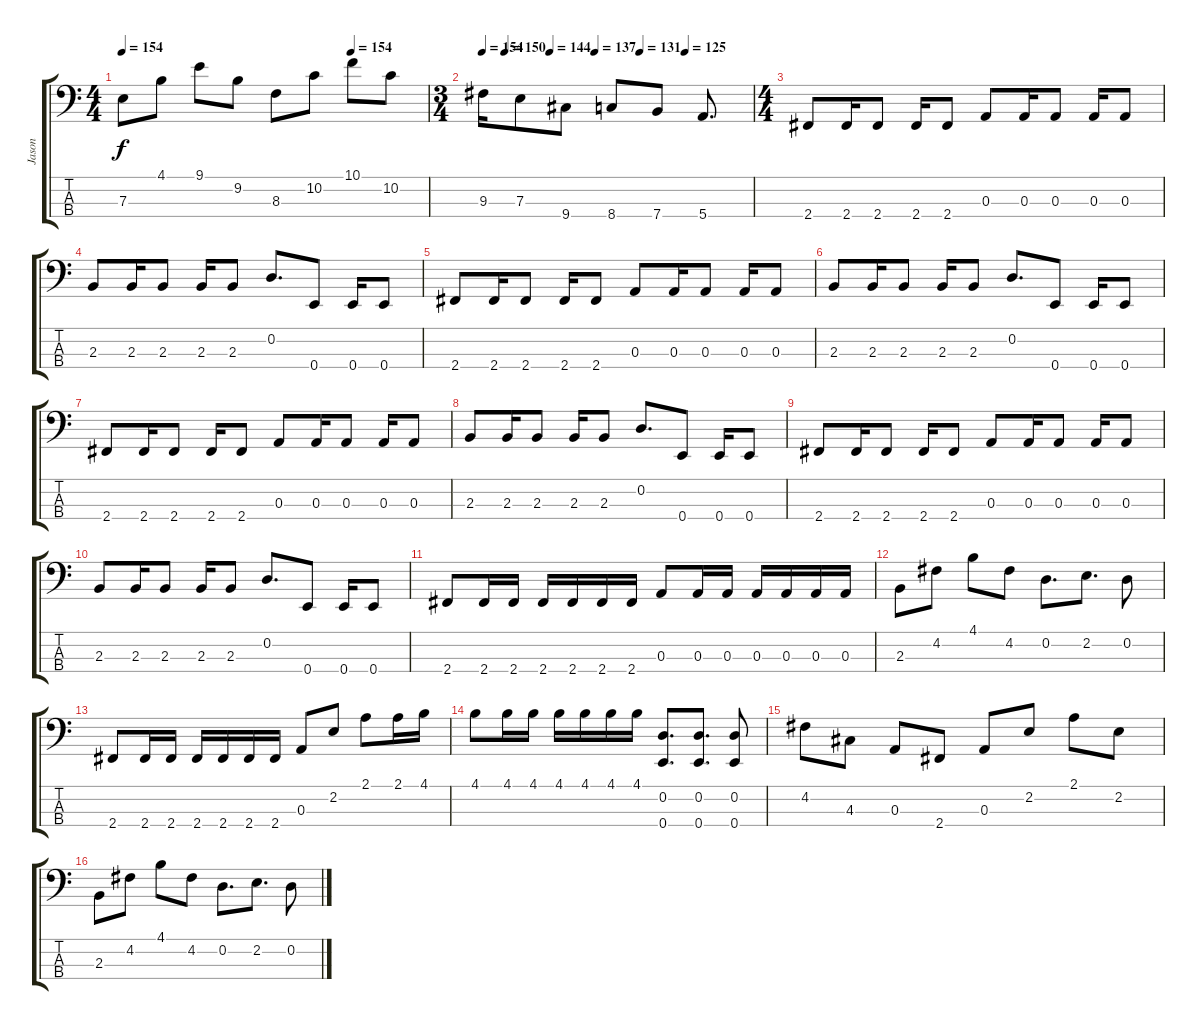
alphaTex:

\track ("Jason" "Jason") {instrument electricbasspick}
\staff {score tabs}
\tuning (G2 D2 A1 E1) {hide}
\ts (4 4)
\tempo 154
\tempo (154 0.75)
\clef f4
\ks c
7.3.8{dy f} 4.1.8 9.1.8 9.2.8 8.3.8 10.2.8 10.1.8 10.2.8 |
\ts (3 4)
\tempo 154
\tempo (150 0.08333333333333333)
\tempo (144 0.25)
\tempo (137 0.4166666666666667)
\tempo (131 0.5833333333333334)
\tempo (125 0.75)
9.3.16 7.3.8 9.4.8 8.4.8 7.4.8 5.4.8{d} |
\ts (4 4)
2.4.8 2.4.16 2.4.8 2.4.16 2.4.8 0.3.8 0.3.16 0.3.8 0.3.16 0.3.8 |
2.3.8 2.3.16 2.3.8 2.3.16 2.3.8 0.2.8{d} 0.4.8 0.4.16 0.4.8 |
2.4.8 2.4.16 2.4.8 2.4.16 2.4.8 0.3.8 0.3.16 0.3.8 0.3.16 0.3.8 |
2.3.8 2.3.16 2.3.8 2.3.16 2.3.8 0.2.8{d} 0.4.8 0.4.16 0.4.8 |
2.4.8 2.4.16 2.4.8 2.4.16 2.4.8 0.3.8 0.3.16 0.3.8 0.3.16 0.3.8 |
2.3.8 2.3.16 2.3.8 2.3.16 2.3.8 0.2.8{d} 0.4.8 0.4.16 0.4.8 |
2.4.8 2.4.16 2.4.8 2.4.16 2.4.8 0.3.8 0.3.16 0.3.8 0.3.16 0.3.8 |
2.3.8 2.3.16 2.3.8 2.3.16 2.3.8 0.2.8{d} 0.4.8 0.4.16 0.4.8 |
2.4.8 2.4.16 2.4.16 2.4.16 2.4.16 2.4.16 2.4.16 0.3.8 0.3.16 0.3.16 0.3.16 0.3.16 0.3.16 0.3.16 |
2.3.8 4.2.8 4.1.8 4.2.8 0.2.8{d} 2.2.8{d} 0.2.8 |
2.4.8 2.4.16 2.4.16 2.4.16 2.4.16 2.4.16 2.4.16 0.3.8 2.2.8 2.1.8 2.1.16 4.1.16 |
4.1.8 4.1.16 4.1.16 4.1.16 4.1.16 4.1.16 4.1.16 (0.2 0.4).8{d} (0.2 0.4).8{d} (0.2 0.4).8 |
4.2.8 4.3.8 0.3.8 2.4.8 0.3.8 2.2.8 2.1.8 2.2.8 |
2.3.8 4.2.8 4.1.8 4.2.8 0.2.8{d} 2.2.8{d} 0.2.8
